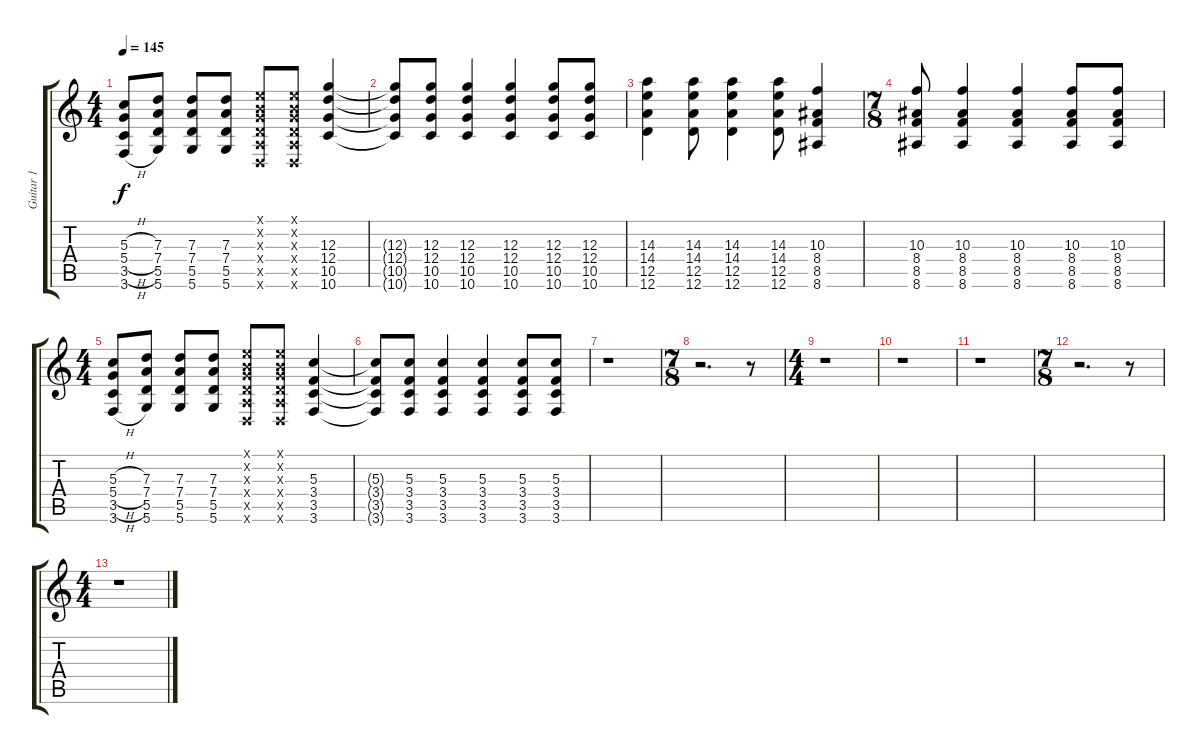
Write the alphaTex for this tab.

\track ("Guitar 1" "Guitar 1") {instrument distortionguitar}
\staff {score tabs}
\tuning (E4 B3 G3 D3 A2 D2) {hide}
\ts (4 4)
\tempo 145
\clef g2
\ks c
(5.3{h} 5.4{h} 3.5{h} 3.6{h}).8{dy f volume 8} (7.3 7.4 5.5 5.6).8 (7.3 7.4 5.5 5.6).8 (7.3 7.4 5.5 5.6).8 (0.1{x} 0.2{x} 0.3{x} 0.4{x} 0.5{x} 0.6{x}).8 (0.1{x} 0.2{x} 0.3{x} 0.4{x} 0.5{x} 0.6{x}).8 (12.3 12.4 10.5 10.6).4 |
(12.3{t} 12.4{t} 10.5{t} 10.6{t}).8{volume 7} (12.3 12.4 10.5 10.6).8 (12.3 12.4 10.5 10.6).4 (12.3 12.4 10.5 10.6).4 (12.3 12.4 10.5 10.6).8 (12.3 12.4 10.5 10.6).8 |
(14.3 14.4 12.5 12.6).4{volume 5} (14.3 14.4 12.5 12.6).8 (14.3 14.4 12.5 12.6).4 (14.3 14.4 12.5 12.6).8 (10.3 8.4 8.5 8.6).4 |
\ts (7 8)
(10.3 8.4 8.5 8.6).8{volume 4} (10.3 8.4 8.5 8.6).4 (10.3 8.4 8.5 8.6).4 (10.3 8.4 8.5 8.6).8 (10.3 8.4 8.5 8.6).8 |
\ts (4 4)
(5.3{h} 5.4{h} 3.5{h} 3.6{h}).8{volume 2} (7.3 7.4 5.5 5.6).8 (7.3 7.4 5.5 5.6).8 (7.3 7.4 5.5 5.6).8 (0.1{x} 0.2{x} 0.3{x} 0.4{x} 0.5{x} 0.6{x}).8 (0.1{x} 0.2{x} 0.3{x} 0.4{x} 0.5{x} 0.6{x}).8 (5.3 3.4 3.5 3.6).4 |
(5.3{t} 3.4{t} 3.5{t} 3.6{t}).8{volume 1} (5.3 3.4 3.5 3.6).8 (5.3 3.4 3.5 3.6).4 (5.3 3.4 3.5 3.6).4 (5.3 3.4 3.5 3.6).8 (5.3 3.4 3.5 3.6).8 |
r.1{volume 0} |
\ts (7 8)
r.2{d} r.8 |
\ts (4 4)
r.1 |
r.1 |
r.1 |
\ts (7 8)
r.2{d} r.8 |
\ts (4 4)
r.1
